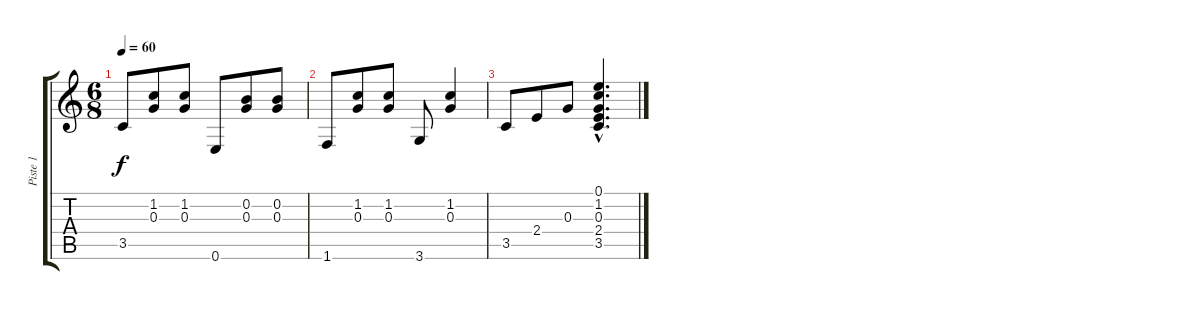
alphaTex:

\track ("Piste 1" "Piste 1") {instrument acousticguitarsteel}
\staff {score tabs}
\tuning (E4 B3 G3 D3 A2 E2) {hide}
\ts (6 8)
\tempo 60
\clef g2
\ks c
3.5.8{dy f} (1.2 0.3).8 (1.2 0.3).8 0.6.8 (0.2 0.3).8 (0.2 0.3).8 |
1.6.8 (1.2 0.3).8 (1.2 0.3).8 3.6.8 (1.2 0.3).4 |
3.5.8 2.4.8 0.3.8 (0.1{hac} 1.2{hac} 0.3{hac} 2.4{hac} 3.5{hac}).4{d}
